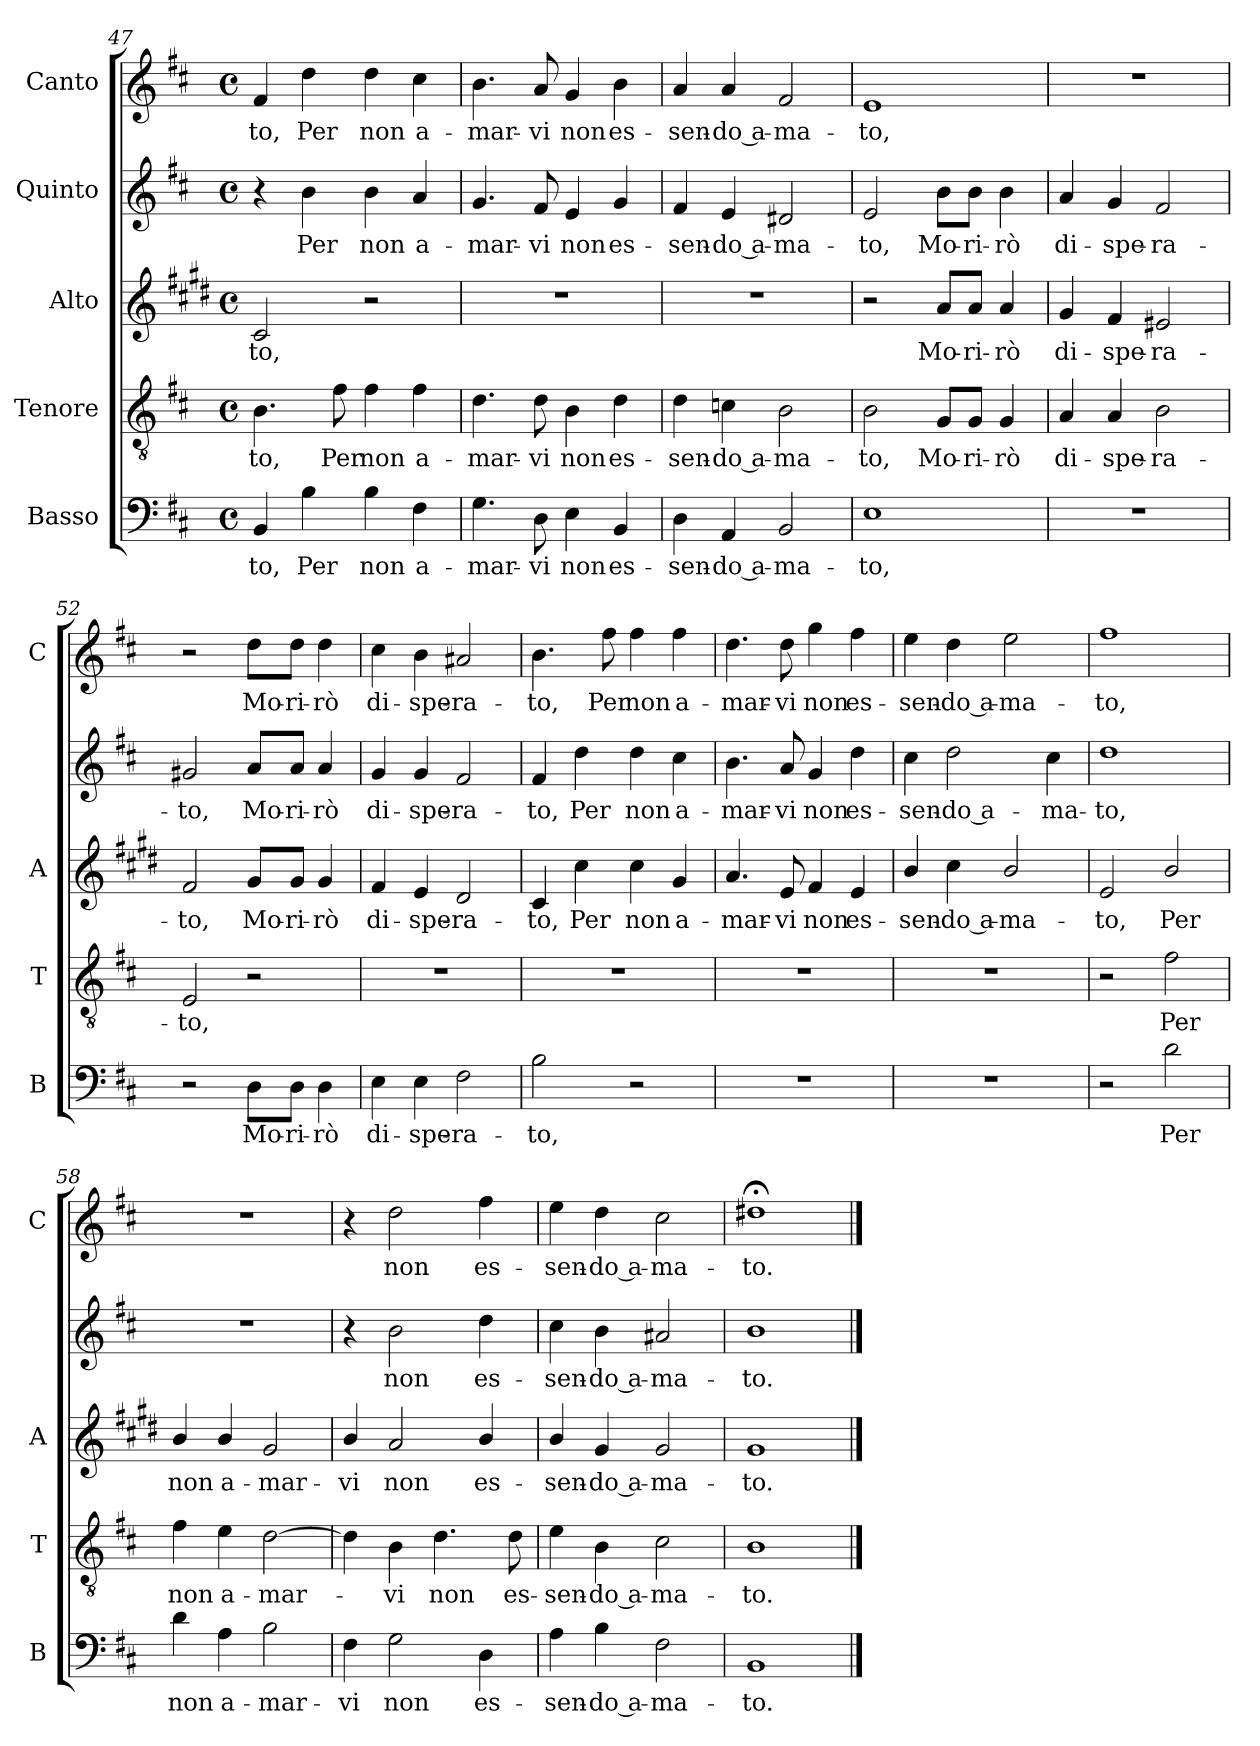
**kern	**text	**kern	**text	**kern	**text	**kern	**text	**kern	**text
*part5	*part5	*part4	*part4	*part3	*part3	*part2	*part2	*part1	*part1
*staff5	*staff5	*staff4	*staff4	*staff3	*staff3	*staff2	*staff2	*staff1	*staff1
*I"Basso	*	*I"Tenore	*	*I"Alto	*	*I"Quinto	*	*I"Canto	*
*I'B	*	*I'T	*	*I'A	*	*	*	*I'C	*
*clefF4	*	*clefGv2	*	*clefG2	*	*clefG2	*	*clefG2	*
*	*	*	*	*ITrd1c2	*	*	*	*	*
*k[f#c#]	*	*k[f#c#]	*	*k[f#c#]	*	*k[f#c#]	*	*k[f#c#]	*
*D:	*	*D:	*	*D:	*	*D:	*	*D:	*
*M4/4	*	*M4/4	*	*M4/4	*	*M4/4	*	*M4/4	*
*met(c)	*	*met(c)	*	*met(c)	*	*met(c)	*	*met(c)	*
=47	=47	=47	=47	=47	=47	=47	=47	=47	=47
!	!LO:LY:b	!	!LO:LY:b	!	!LO:LY:b	!	!	!	!LO:LY:b
4BB/	-to,	4.B\	-to,	2B/	-to,	4r	.	4f#/	-to,
!	!LO:LY:b	!	!	!	!	!	!LO:LY:b	!	!LO:LY:b
4B\	Per	.	.	.	.	4b\	Per	4dd\	Per
!	!	!	!LO:LY:b	!	!	!	!	!	!
.	.	8f#\	Per	.	.	.	.	.	.
!	!LO:LY:b	!	!LO:LY:b	!	!	!	!LO:LY:b	!	!LO:LY:b
4B\	non	4f#\	non	2r	.	4b\	non	4dd\	non
!	!LO:LY:b	!	!LO:LY:b	!	!	!	!LO:LY:b	!	!LO:LY:b
4F#\	a-	4f#\	a-	.	.	4a/	a-	4cc#\	a-
!!LO:LB:g=z
=48	=48	=48	=48	=48	=48	=48	=48	=48	=48
!	!LO:LY:b	!	!LO:LY:b	!	!	!	!LO:LY:b	!	!LO:LY:b
4.G\	-mar-	4.d\	-mar-	1r	.	4.g/	-mar-	4.b\	-mar-
!	!LO:LY:b	!	!LO:LY:b	!	!	!	!LO:LY:b	!	!LO:LY:b
8D\	-vi	8d\	-vi	.	.	8f#/	-vi	8a/	-vi
!	!LO:LY:b	!	!LO:LY:b	!	!	!	!LO:LY:b	!	!LO:LY:b
4E\	non	4B\	non	.	.	4e/	non	4g/	non
!	!LO:LY:b	!	!LO:LY:b	!	!	!	!LO:LY:b	!	!LO:LY:b
4BB/	es-	4d\	es-	.	.	4g/	es-	4b\	es-
=49	=49	=49	=49	=49	=49	=49	=49	=49	=49
!	!LO:LY:b	!	!LO:LY:b	!	!	!	!LO:LY:b	!	!LO:LY:b
4D\	-sen-	4d\	-sen-	1r	.	4f#/	-sen-	4a/	-sen-
!	!LO:LY:b	!	!LO:LY:b	!	!	!	!LO:LY:b	!	!LO:LY:b
4AA/	-do a-	4cn\	-do a-	.	.	4e/	-do a-	4a/	-do a-
!	!LO:LY:b	!	!LO:LY:b	!	!	!	!LO:LY:b	!	!LO:LY:b
2BB/	-ma-	2B\	-ma-	.	.	2d#X/	-ma-	2f#/	-ma-
=50	=50	=50	=50	=50	=50	=50	=50	=50	=50
!	!LO:LY:b	!	!LO:LY:b	!	!	!	!LO:LY:b	!	!LO:LY:b
1E	-to,	2B\	-to,	2r	.	2e/	-to,	1e	-to,
!	!	!	!LO:LY:b	!	!LO:LY:b	!	!LO:LY:b	!	!
.	.	8G/L	Mo-	8g/L	Mo-	8b\L	Mo-	.	.
!	!	!	!LO:LY:b	!	!LO:LY:b	!	!LO:LY:b	!	!
.	.	8G/J	-ri-	8g/J	-ri-	8b\J	-ri-	.	.
!	!	!	!LO:LY:b	!	!LO:LY:b	!	!LO:LY:b	!	!
.	.	4G/	-rò	4g/	-rò	4b\	-rò	.	.
=51	=51	=51	=51	=51	=51	=51	=51	=51	=51
!	!	!	!LO:LY:b	!	!LO:LY:b	!	!LO:LY:b	!	!
1r	.	4A/	di-	4f#/	di-	4a/	di-	1r	.
!	!	!	!LO:LY:b	!	!LO:LY:b	!	!LO:LY:b	!	!
.	.	4A/	-spe-	4e/	-spe-	4g/	-spe-	.	.
!	!	!	!LO:LY:b	!	!LO:LY:b	!	!LO:LY:b	!	!
.	.	2B\	-ra-	2d#X/	-ra-	2f#/	-ra-	.	.
=52	=52	=52	=52	=52	=52	=52	=52	=52	=52
!	!	!	!LO:LY:b	!	!LO:LY:b	!	!LO:LY:b	!	!
2r	.	2E/	-to,	2e/	-to,	2g#X/	-to,	2r	.
!	!LO:LY:b	!	!	!	!LO:LY:b	!	!LO:LY:b	!	!LO:LY:b
8D\L	Mo-	2r	.	8f#/L	Mo-	8a/L	Mo-	8dd\L	Mo-
!	!LO:LY:b	!	!	!	!LO:LY:b	!	!LO:LY:b	!	!LO:LY:b
8D\J	-ri-	.	.	8f#/J	-ri-	8a/J	-ri-	8dd\J	-ri-
!	!LO:LY:b	!	!	!	!LO:LY:b	!	!LO:LY:b	!	!LO:LY:b
4D\	-rò	.	.	4f#/	-rò	4a/	-rò	4dd\	-rò
=53	=53	=53	=53	=53	=53	=53	=53	=53	=53
!	!LO:LY:b	!	!	!	!LO:LY:b	!	!LO:LY:b	!	!LO:LY:b
4E\	di-	1r	.	4e/	di-	4g/	di-	4cc#\	di-
!	!LO:LY:b	!	!	!	!LO:LY:b	!	!LO:LY:b	!	!LO:LY:b
4E\	-spe-	.	.	4d/	-spe-	4g/	-spe-	4b\	-spe-
!	!LO:LY:b	!	!	!	!LO:LY:b	!	!LO:LY:b	!	!LO:LY:b
2F#\	-ra-	.	.	2c#/	-ra-	2f#/	-ra-	2a#X/	-ra-
=54	=54	=54	=54	=54	=54	=54	=54	=54	=54
!	!LO:LY:b	!	!	!	!LO:LY:b	!	!LO:LY:b	!	!LO:LY:b
2B\	-to,	1r	.	4B/	-to,	4f#/	-to,	4.b\	-to,
!	!	!	!	!	!LO:LY:b	!	!LO:LY:b	!	!
.	.	.	.	4b\	Per	4dd\	Per	.	.
!	!	!	!	!	!	!	!	!	!LO:LY:b
.	.	.	.	.	.	.	.	8ff#\	Per
!	!	!	!	!	!LO:LY:b	!	!LO:LY:b	!	!LO:LY:b
2r	.	.	.	4b\	non	4dd\	non	4ff#\	non
!	!	!	!	!	!LO:LY:b	!	!LO:LY:b	!	!LO:LY:b
.	.	.	.	4f#/	a-	4cc#\	a-	4ff#\	a-
!!LO:LB:g=z
=55	=55	=55	=55	=55	=55	=55	=55	=55	=55
!	!	!	!	!	!LO:LY:b	!	!LO:LY:b	!	!LO:LY:b
1r	.	1r	.	4.g/	-mar-	4.b\	-mar-	4.dd\	-mar-
!	!	!	!	!	!LO:LY:b	!	!LO:LY:b	!	!LO:LY:b
.	.	.	.	8d/	-vi	8a/	-vi	8dd\	-vi
!	!	!	!	!	!LO:LY:b	!	!LO:LY:b	!	!LO:LY:b
.	.	.	.	4e/	non	4g/	non	4gg\	non
!	!	!	!	!	!LO:LY:b	!	!LO:LY:b	!	!LO:LY:b
.	.	.	.	4d/	es-	4dd\	es-	4ff#\	es-
=56	=56	=56	=56	=56	=56	=56	=56	=56	=56
!	!	!	!	!	!LO:LY:b	!	!LO:LY:b	!	!LO:LY:b
1r	.	1r	.	4a/	-sen-	4cc#\	-sen-	4ee\	-sen-
!	!	!	!	!	!LO:LY:b	!	!LO:LY:b	!	!LO:LY:b
.	.	.	.	4b\	-do a-	2dd\	-do a-	4dd\	-do a-
!	!	!	!	!	!LO:LY:b	!	!	!	!LO:LY:b
.	.	.	.	2a/	-ma-	.	.	2ee\	-ma-
!	!	!	!	!	!	!	!LO:LY:b	!	!
.	.	.	.	.	.	4cc#\	-ma-	.	.
=57	=57	=57	=57	=57	=57	=57	=57	=57	=57
!	!	!	!	!	!LO:LY:b	!	!LO:LY:b	!	!LO:LY:b
2r	.	2r	.	2d/	-to,	1dd	-to,	1ff#	-to,
!	!LO:LY:b	!	!LO:LY:b	!	!LO:LY:b	!	!	!	!
2d\	Per	2f#\	Per	2a/	Per	.	.	.	.
=58	=58	=58	=58	=58	=58	=58	=58	=58	=58
!	!LO:LY:b	!	!LO:LY:b	!	!LO:LY:b	!	!	!	!
4d\	non	4f#\	non	4a/	non	1r	.	1r	.
!	!LO:LY:b	!	!LO:LY:b	!	!LO:LY:b	!	!	!	!
4A\	a-	4e\	a-	4a/	a-	.	.	.	.
!	!LO:LY:b	!	!LO:LY:b	!	!LO:LY:b	!	!	!	!
2B\	-mar-	[2d\	-mar-	2f#/	-mar-	.	.	.	.
=59	=59	=59	=59	=59	=59	=59	=59	=59	=59
!	!LO:LY:b	!	!	!	!LO:LY:b	!	!	!	!
4F#\	-vi	4d\]	.	4a/	-vi	4r	.	4r	.
!	!LO:LY:b	!	!LO:LY:b	!	!LO:LY:b	!	!LO:LY:b	!	!LO:LY:b
2G\	non	4B\	-vi	2g/	non	2b\	non	2dd\	non
!	!	!	!LO:LY:b	!	!	!	!	!	!
.	.	4.d\	non	.	.	.	.	.	.
!	!LO:LY:b	!	!	!	!LO:LY:b	!	!LO:LY:b	!	!LO:LY:b
4D\	es-	.	.	4a/	es-	4dd\	es-	4ff#\	es-
!	!	!	!LO:LY:b	!	!	!	!	!	!
.	.	8d\	es-	.	.	.	.	.	.
=60	=60	=60	=60	=60	=60	=60	=60	=60	=60
!	!LO:LY:b	!	!LO:LY:b	!	!LO:LY:b	!	!LO:LY:b	!	!LO:LY:b
4A\	-sen-	4e\	-sen-	4a/	-sen-	4cc#\	-sen-	4ee\	-sen-
!	!LO:LY:b	!	!LO:LY:b	!	!LO:LY:b	!	!LO:LY:b	!	!LO:LY:b
4B\	-do a-	4B\	-do a-	4f#/	-do a-	4b\	-do a-	4dd\	-do a-
!	!LO:LY:b	!	!LO:LY:b	!	!LO:LY:b	!	!LO:LY:b	!	!LO:LY:b
2F#\	-ma-	2c#\	-ma-	2f#/	-ma-	2a#X/	-ma-	2cc#\	-ma-
=61	=61	=61	=61	=61	=61	=61	=61	=61	=61
!	!LO:LY:b	!	!LO:LY:b	!	!LO:LY:b	!	!LO:LY:b	!	!LO:LY:b
1BB	-to.	1B	-to.	1f#	-to.	1b	-to.	1dd#X;<	-to.
==	==	==	==	==	==	==	==	==	==
*-	*-	*-	*-	*-	*-	*-	*-	*-	*-
